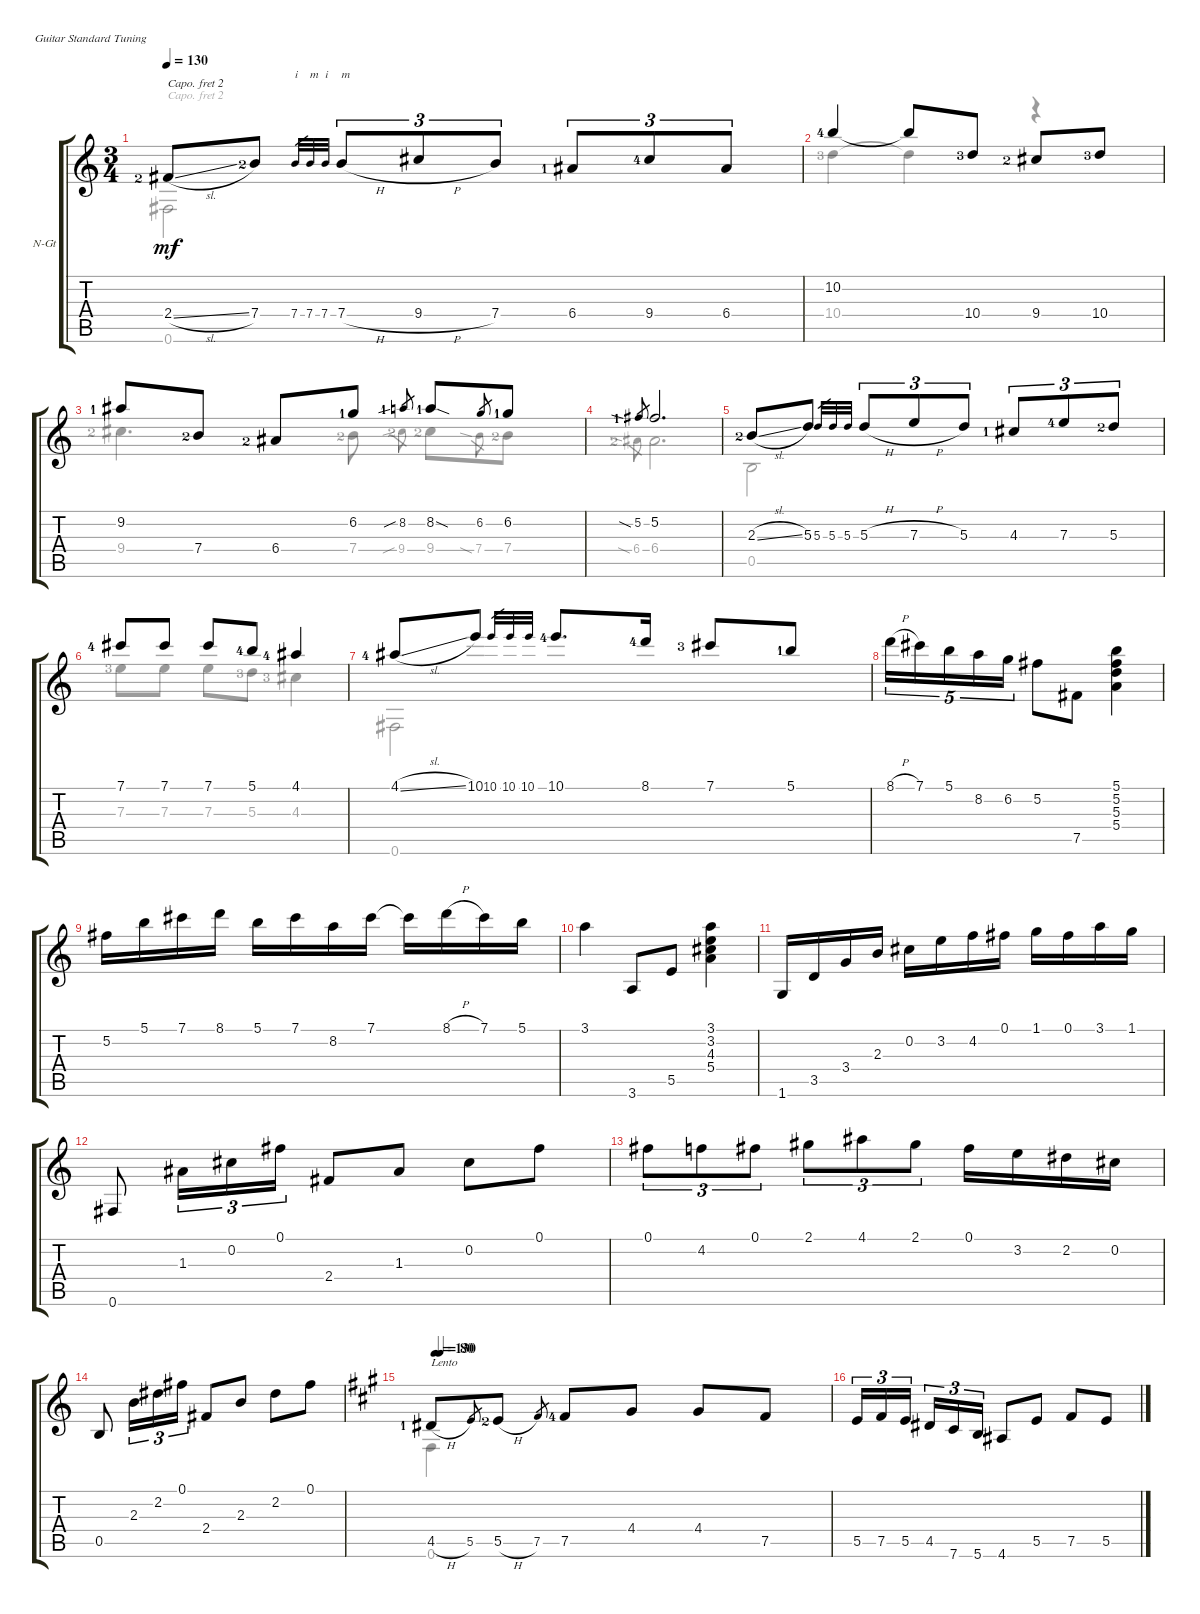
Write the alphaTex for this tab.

\defaultSystemsLayout 4
\bracketExtendMode groupsimilarinstruments
\firstSystemTrackNameOrientation horizontal
\otherSystemsTrackNameOrientation horizontal
\track ("Nylon Guitar" "N-Gt") {instrument acousticguitarnylon}
\staff {score tabs}
\capo 2
\tuning (E4 B3 G3 D3 A2 E2)
\voice
\ts (3 4)
\tempo 130
\clef g2
\ks c
2.4{sl lf 3}.8{dy mf} 7.4{lf 3}.8 7.4.32{txt "i" gr} 7.4.32{txt "m" gr} 7.4.32{txt "i" gr} 7.4{h}.8{tu (3 2) txt "m"} 9.4{h}.8{tu (3 2)} 7.4.8{tu (3 2)} 6.4{lf 2}.8{tu (3 2)} 9.4{lf 5}.8{tu (3 2)} 6.4.8{tu (3 2)} |
10.2{lf 5}.4 10.2{t}.8 10.4{lf 4}.8 9.4{lf 3}.8 10.4{lf 4}.8 |
9.2{lf 2}.8 7.4{lf 3}.8 6.4{lf 3}.8 6.2{lf 2}.8 8.2{sib lf 2}.8{gr} 8.2{sod lf 2}.8 6.2.8{gr} 6.2{lf 2}.8 |
5.2{sia lf 2}.8{gr} 5.2.2{d} |
2.3{sl lf 3}.8 5.3.8 5.3.32{gr} 5.3.32{gr} 5.3.32{gr} 5.3{h}.8{tu (3 2)} 7.3{h}.8{tu (3 2)} 5.3.8{tu (3 2)} 4.3{lf 2}.8{tu (3 2)} 7.3{lf 5}.8{tu (3 2)} 5.3{lf 3}.8{tu (3 2)} |
7.1{lf 5}.8 7.1.8 7.1.8 5.1{lf 5}.8 4.1{lf 5}.4 |
4.1{sl lf 5}.8 10.1.8 10.1.32{gr} 10.1.32{gr} 10.1.32{gr} 10.1{lf 5}.8{d} 8.1{lf 5}.16 7.1{lf 4}.8 5.1{lf 2}.8 |
8.1{h}.16{tu (5 4)} 7.1.16{tu (5 4)} 5.1.16{tu (5 4)} 8.2.16{tu (5 4)} 6.2.16{tu (5 4)} 5.2.8 7.5.8 (5.1 5.2 5.3 5.4).4 |
5.2.16 5.1.16 7.1.16 8.1.16 5.1.16 7.1.16 8.2.16 7.1.16 7.1{t}.16 8.1{h}.16 7.1.16 5.1.16 |
3.1.4 3.6.8 5.5.8 (5.4 4.3 3.2 3.1).4 |
1.6.16 3.5.16 3.4.16 2.3.16 0.2.16 3.2.16 4.2.16 0.1.16 1.1.16 0.1.16 3.1.16 1.1.16 |
0.6.8 1.3.16{tu (3 2)} 0.2.16{tu (3 2)} 0.1.16{tu (3 2)} 2.4.8 1.3.8 0.2.8 0.1.8 |
0.1.8{tu (3 2)} 4.2.8{tu (3 2)} 0.1.8{tu (3 2)} 2.1.8{tu (3 2)} 4.1.8{tu (3 2)} 2.1.8{tu (3 2)} 0.1.16 3.2.16 2.2.16 0.2.16 |
0.5.8 2.3.16{tu (3 2)} 2.2.16{tu (3 2)} 0.1.16{tu (3 2)} 2.4.8 2.3.8 2.2.8 0.1.8 |
\tempo (130 0.0125)
\tempo (80 0.025)
\ks a
4.5{h lf 2}.8{txt "Lento"} 5.5.8{gr} 5.5{h lf 3}.8 7.5.8{gr} 7.5{lf 5}.8 4.4.8 4.4.8 7.5.8 |
5.5.16{tu (3 2)} 7.5.16{tu (3 2)} 5.5.16{tu (3 2)} 4.5.16{tu (3 2)} 7.6.16{tu (3 2)} 5.6.16{tu (3 2)} 4.6.8 5.5.8 7.5.8 5.5.8
\voice
\clef g2
\ottava regular
\simile none
\ks c
0.6.2{dy mf} |
10.4{lf 4}.4 10.4{t}.4 r.4 |
9.4{lf 3}.4{d} 7.4{lf 3}.8 9.4{sib lf 3}.8{gr} 9.4{lf 3}.8 7.4{sia}.8{gr} 7.4{lf 3}.8 |
6.4{sia lf 3}.8{gr} 6.4.2{d} |
0.5.2 |
7.3{lf 4}.8 7.3.8 7.3.8 5.3{lf 4}.8 4.3{lf 4}.4 |
0.6.2 |
|
|
|
|
|
|
|
\ks a
0.6.4 |
